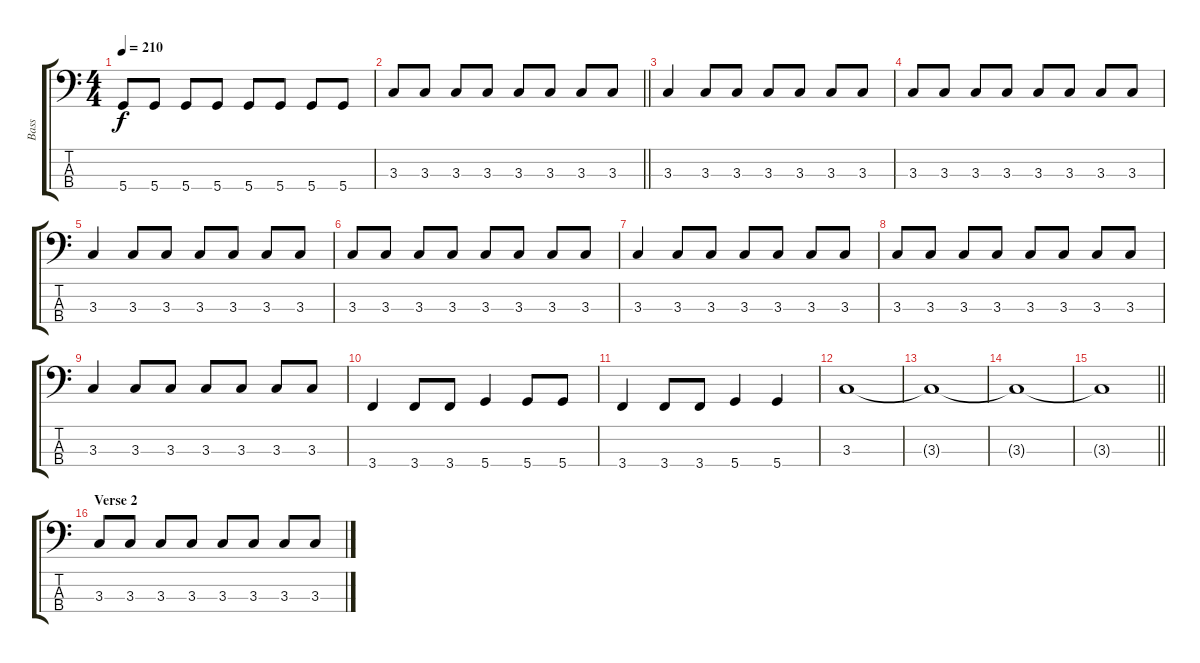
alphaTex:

\track ("Bass" "Bass") {instrument electricbassfinger}
\staff {score tabs}
\tuning (G2 D2 A1 D1) {hide}
\ts (4 4)
\tempo 210
\clef f4
\ks c
5.4.8{dy f} 5.4.8 5.4.8 5.4.8 5.4.8 5.4.8 5.4.8 5.4.8 |
\barLineRight lightlight
3.3.8 3.3.8 3.3.8 3.3.8 3.3.8 3.3.8 3.3.8 3.3.8 |
3.3.4 3.3.8 3.3.8 3.3.8 3.3.8 3.3.8 3.3.8 |
3.3.8 3.3.8 3.3.8 3.3.8 3.3.8 3.3.8 3.3.8 3.3.8 |
3.3.4 3.3.8 3.3.8 3.3.8 3.3.8 3.3.8 3.3.8 |
3.3.8 3.3.8 3.3.8 3.3.8 3.3.8 3.3.8 3.3.8 3.3.8 |
3.3.4 3.3.8 3.3.8 3.3.8 3.3.8 3.3.8 3.3.8 |
3.3.8 3.3.8 3.3.8 3.3.8 3.3.8 3.3.8 3.3.8 3.3.8 |
3.3.4 3.3.8 3.3.8 3.3.8 3.3.8 3.3.8 3.3.8 |
3.4.4 3.4.8 3.4.8 5.4.4 5.4.8 5.4.8 |
3.4.4 3.4.8 3.4.8 5.4.4 5.4.4 |
3.3.1 |
3.3{t}.1 |
3.3{t}.1 |
\barLineRight lightlight
3.3{t}.1 |
\section ("" "Verse 2")
3.3.8 3.3.8 3.3.8 3.3.8 3.3.8 3.3.8 3.3.8 3.3.8
